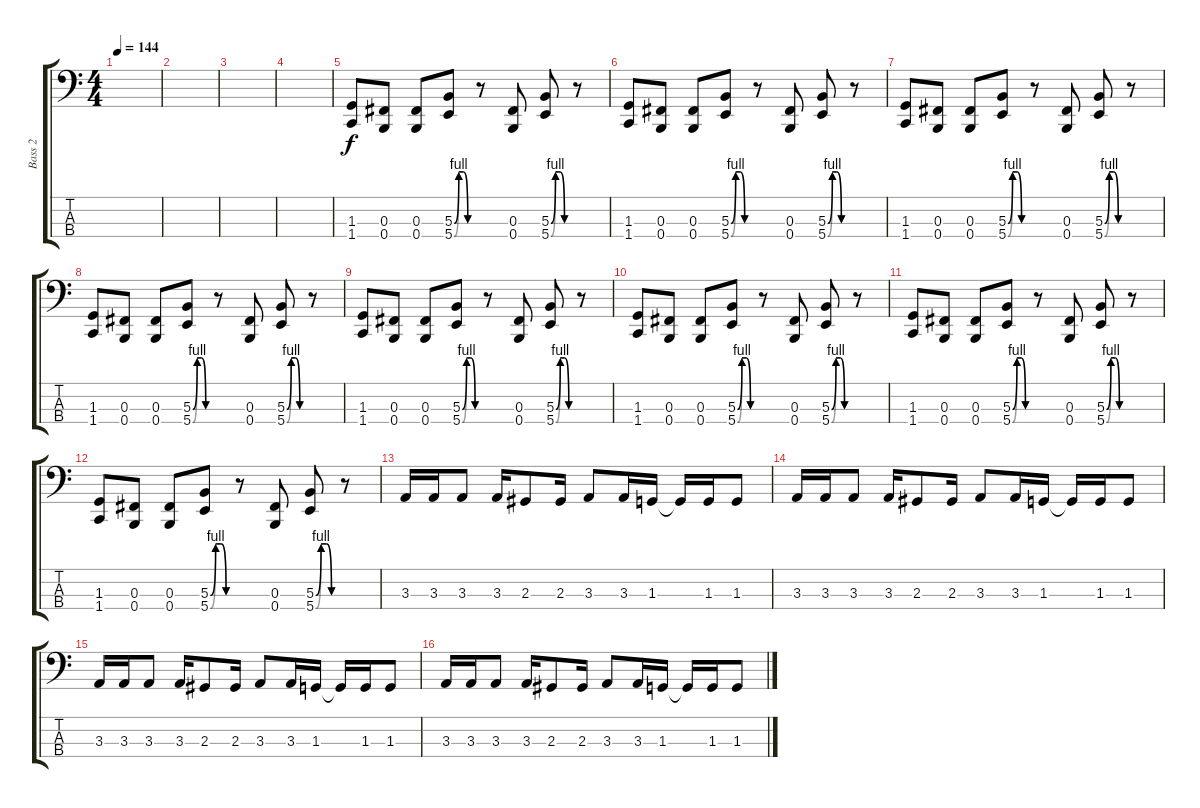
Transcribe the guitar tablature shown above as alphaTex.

\track ("Bass 2" "Bass 2") {instrument electricbasspick}
\staff {score tabs}
\tuning (E2 B1 Gb1 B0) {hide}
\ts (4 4)
\tempo 144
\clef f4
\ks c
|
|
|
|
(1.3 1.4).8 (0.3 0.4).8 (0.3 0.4).8 (5.3{be (custom 0 0 15 4 30 4 45 0 60 0)} 5.4{be (custom 0 0 15 4 30 4 45 0 60 0)}).8 r.8 (0.3 0.4).8 (5.3{be (custom 0 0 15 4 30 4 45 0 60 0)} 5.4{be (custom 0 0 15 4 30 4 45 0 60 0)}).8 r.8 |
(1.3 1.4).8 (0.3 0.4).8 (0.3 0.4).8 (5.3{be (custom 0 0 15 4 30 4 45 0 60 0)} 5.4{be (custom 0 0 15 4 30 4 45 0 60 0)}).8 r.8 (0.3 0.4).8 (5.3{be (custom 0 0 15 4 30 4 45 0 60 0)} 5.4{be (custom 0 0 15 4 30 4 45 0 60 0)}).8 r.8 |
(1.3 1.4).8 (0.3 0.4).8 (0.3 0.4).8 (5.3{be (custom 0 0 15 4 30 4 45 0 60 0)} 5.4{be (custom 0 0 15 4 30 4 45 0 60 0)}).8 r.8 (0.3 0.4).8 (5.3{be (custom 0 0 15 4 30 4 45 0 60 0)} 5.4{be (custom 0 0 15 4 30 4 45 0 60 0)}).8 r.8 |
(1.3 1.4).8 (0.3 0.4).8 (0.3 0.4).8 (5.3{be (custom 0 0 15 4 30 4 45 0 60 0)} 5.4{be (custom 0 0 15 4 30 4 45 0 60 0)}).8 r.8 (0.3 0.4).8 (5.3{be (custom 0 0 15 4 30 4 45 0 60 0)} 5.4{be (custom 0 0 15 4 30 4 45 0 60 0)}).8 r.8 |
(1.3 1.4).8 (0.3 0.4).8 (0.3 0.4).8 (5.3{be (custom 0 0 15 4 30 4 45 0 60 0)} 5.4{be (custom 0 0 15 4 30 4 45 0 60 0)}).8 r.8 (0.3 0.4).8 (5.3{be (custom 0 0 15 4 30 4 45 0 60 0)} 5.4{be (custom 0 0 15 4 30 4 45 0 60 0)}).8 r.8 |
(1.3 1.4).8 (0.3 0.4).8 (0.3 0.4).8 (5.3{be (custom 0 0 15 4 30 4 45 0 60 0)} 5.4{be (custom 0 0 15 4 30 4 45 0 60 0)}).8 r.8 (0.3 0.4).8 (5.3{be (custom 0 0 15 4 30 4 45 0 60 0)} 5.4{be (custom 0 0 15 4 30 4 45 0 60 0)}).8 r.8 |
(1.3 1.4).8 (0.3 0.4).8 (0.3 0.4).8 (5.3{be (custom 0 0 15 4 30 4 45 0 60 0)} 5.4{be (custom 0 0 15 4 30 4 45 0 60 0)}).8 r.8 (0.3 0.4).8 (5.3{be (custom 0 0 15 4 30 4 45 0 60 0)} 5.4{be (custom 0 0 15 4 30 4 45 0 60 0)}).8 r.8 |
(1.3 1.4).8 (0.3 0.4).8 (0.3 0.4).8 (5.3{be (custom 0 0 15 4 30 4 45 0 60 0)} 5.4{be (custom 0 0 15 4 30 4 45 0 60 0)}).8 r.8 (0.3 0.4).8 (5.3{be (custom 0 0 15 4 30 4 45 0 60 0)} 5.4{be (custom 0 0 15 4 30 4 45 0 60 0)}).8 r.8 |
3.3.16 3.3.16 3.3.8 3.3.16 2.3.8 2.3.16 3.3.8 3.3.16 1.3.16 1.3{t}.16 1.3.16 1.3.8 |
3.3.16 3.3.16 3.3.8 3.3.16 2.3.8 2.3.16 3.3.8 3.3.16 1.3.16 1.3{t}.16 1.3.16 1.3.8 |
3.3.16 3.3.16 3.3.8 3.3.16 2.3.8 2.3.16 3.3.8 3.3.16 1.3.16 1.3{t}.16 1.3.16 1.3.8 |
3.3.16 3.3.16 3.3.8 3.3.16 2.3.8 2.3.16 3.3.8 3.3.16 1.3.16 1.3{t}.16 1.3.16 1.3.8
